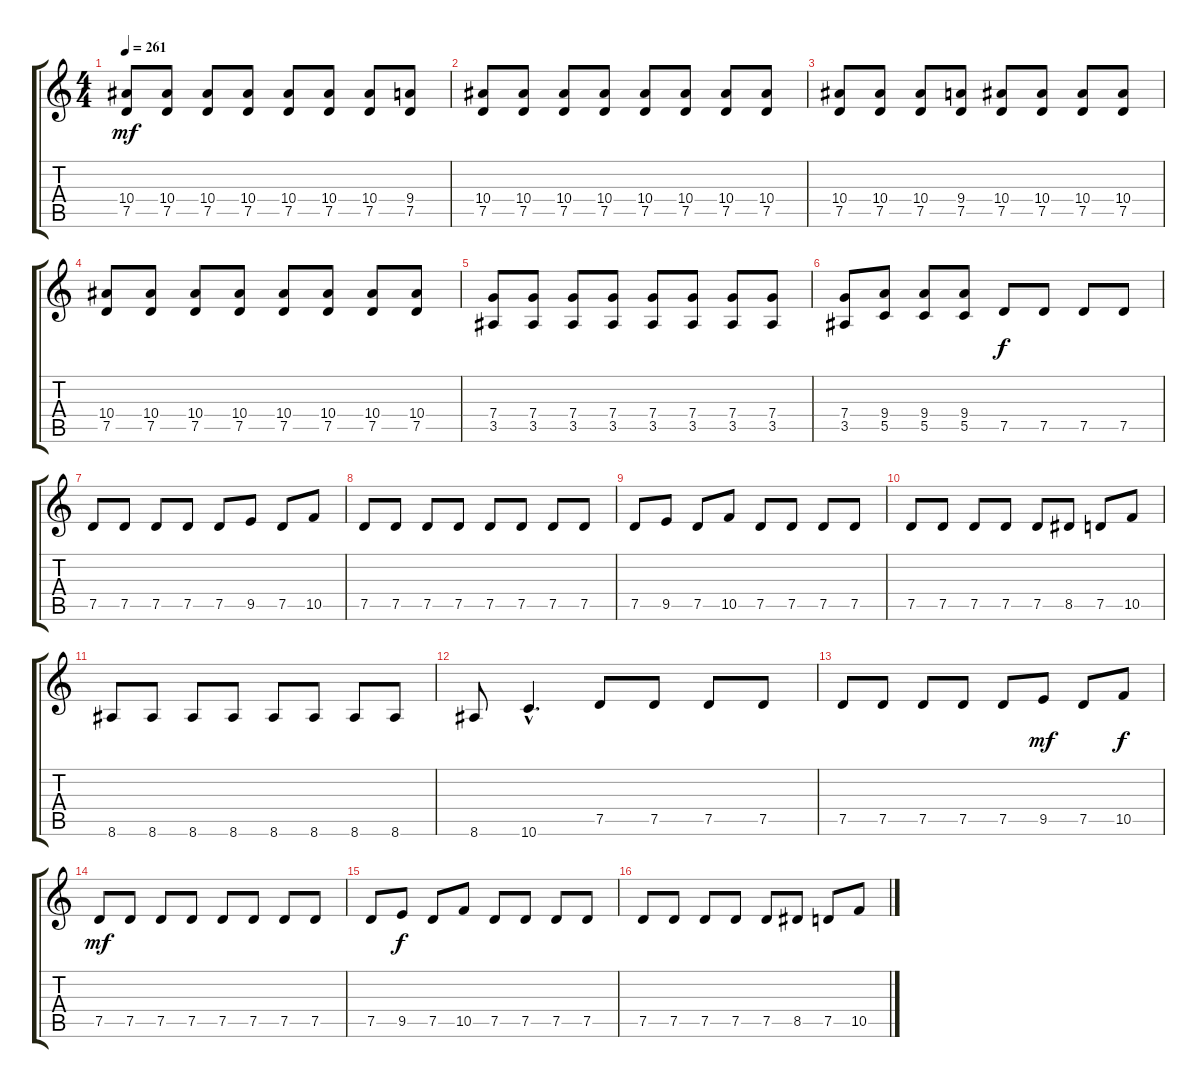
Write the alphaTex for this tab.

\track "" {instrument distortionguitar}
\staff {score tabs}
\tuning (D4 A3 F3 C3 G2 D2) {hide}
\ts (4 4)
\tempo 261
\clef g2
\ks c
(10.4 7.5).8{dy mf} (10.4 7.5).8 (10.4 7.5).8 (10.4 7.5).8 (10.4 7.5).8 (10.4 7.5).8 (10.4 7.5).8 (9.4 7.5).8 |
(10.4 7.5).8 (10.4 7.5).8 (10.4 7.5).8 (10.4 7.5).8 (10.4 7.5).8 (10.4 7.5).8 (10.4 7.5).8 (10.4 7.5).8 |
(10.4 7.5).8 (10.4 7.5).8 (10.4 7.5).8 (9.4 7.5).8 (10.4 7.5).8 (10.4 7.5).8 (10.4 7.5).8 (10.4 7.5).8 |
(10.4 7.5).8 (10.4 7.5).8 (10.4 7.5).8 (10.4 7.5).8 (10.4 7.5).8 (10.4 7.5).8 (10.4 7.5).8 (10.4 7.5).8 |
(7.4 3.5).8 (7.4 3.5).8 (7.4 3.5).8 (7.4 3.5).8 (7.4 3.5).8 (7.4 3.5).8 (7.4 3.5).8 (7.4 3.5).8 |
(7.4 3.5).8 (9.4 5.5).8 (9.4 5.5).8 (9.4 5.5).8 7.5.8{dy f} 7.5.8 7.5.8 7.5.8 |
7.5.8 7.5.8 7.5.8 7.5.8 7.5.8 9.5.8 7.5.8 10.5.8 |
7.5.8 7.5.8 7.5.8 7.5.8 7.5.8 7.5.8 7.5.8 7.5.8 |
7.5.8 9.5.8 7.5.8 10.5.8 7.5.8 7.5.8 7.5.8 7.5.8 |
7.5.8 7.5.8 7.5.8 7.5.8 7.5.8 8.5.8 7.5.8 10.5.8 |
8.6.8 8.6.8 8.6.8 8.6.8 8.6.8 8.6.8 8.6.8 8.6.8 |
8.6.8 10.6{hac}.4{d} 7.5.8 7.5.8 7.5.8 7.5.8 |
7.5.8 7.5.8 7.5.8 7.5.8 7.5.8 9.5.8{dy mf} 7.5.8 10.5.8{dy f} |
7.5.8{dy mf} 7.5.8 7.5.8 7.5.8 7.5.8 7.5.8 7.5.8 7.5.8 |
7.5.8 9.5.8{dy f} 7.5.8 10.5.8 7.5.8 7.5.8 7.5.8 7.5.8 |
7.5.8 7.5.8 7.5.8 7.5.8 7.5.8 8.5.8 7.5.8 10.5.8
